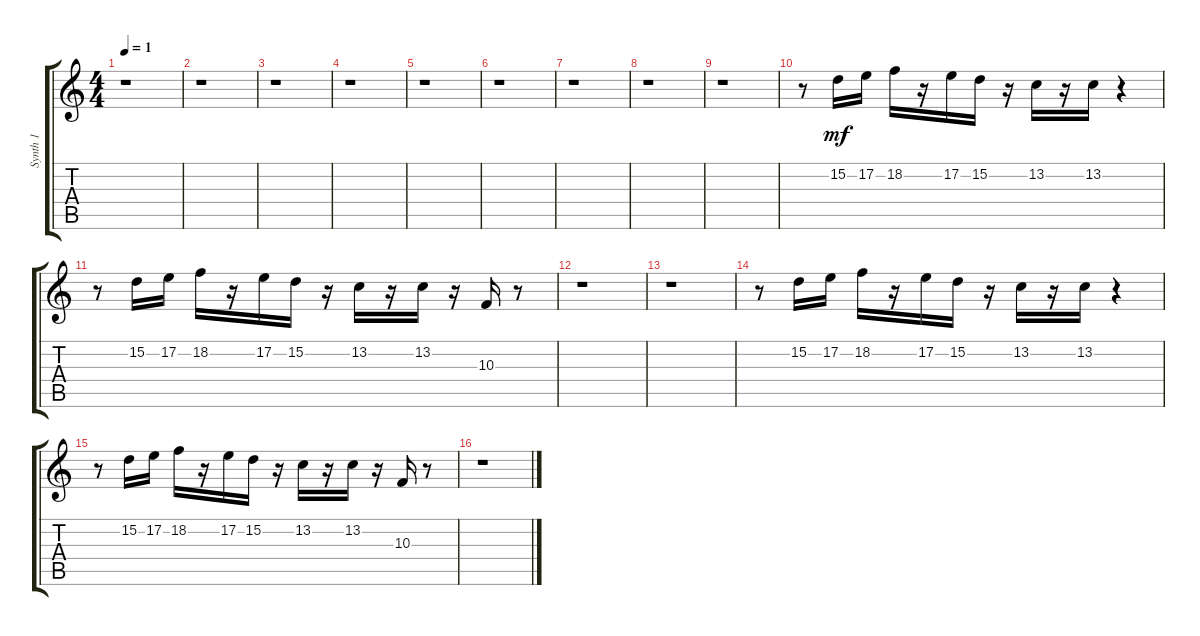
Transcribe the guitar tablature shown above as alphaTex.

\track ("Synth 1" "Synth 1") {instrument lead3calliope}
\staff {score tabs}
\tuning (E4 B3 G3 D3 A2 E2) {hide}
\ts (4 4)
\tempo 1
\clef g2
\ks c
r.1{dy mf} |
r.1 |
r.1 |
r.1 |
r.1 |
r.1 |
r.1 |
r.1 |
r.1 |
r.8 15.2.16 17.2.16 18.2.16 r.16 17.2.16 15.2.16 r.16 13.2.16 r.16 13.2.16 r.4 |
r.8 15.2.16 17.2.16 18.2.16 r.16 17.2.16 15.2.16 r.16 13.2.16 r.16 13.2.16 r.16 10.3.16 r.8 |
r.1 |
r.1 |
r.8 15.2.16 17.2.16 18.2.16 r.16 17.2.16 15.2.16 r.16 13.2.16 r.16 13.2.16 r.4 |
r.8 15.2.16 17.2.16 18.2.16 r.16 17.2.16 15.2.16 r.16 13.2.16 r.16 13.2.16 r.16 10.3.16 r.8 |
r.1
